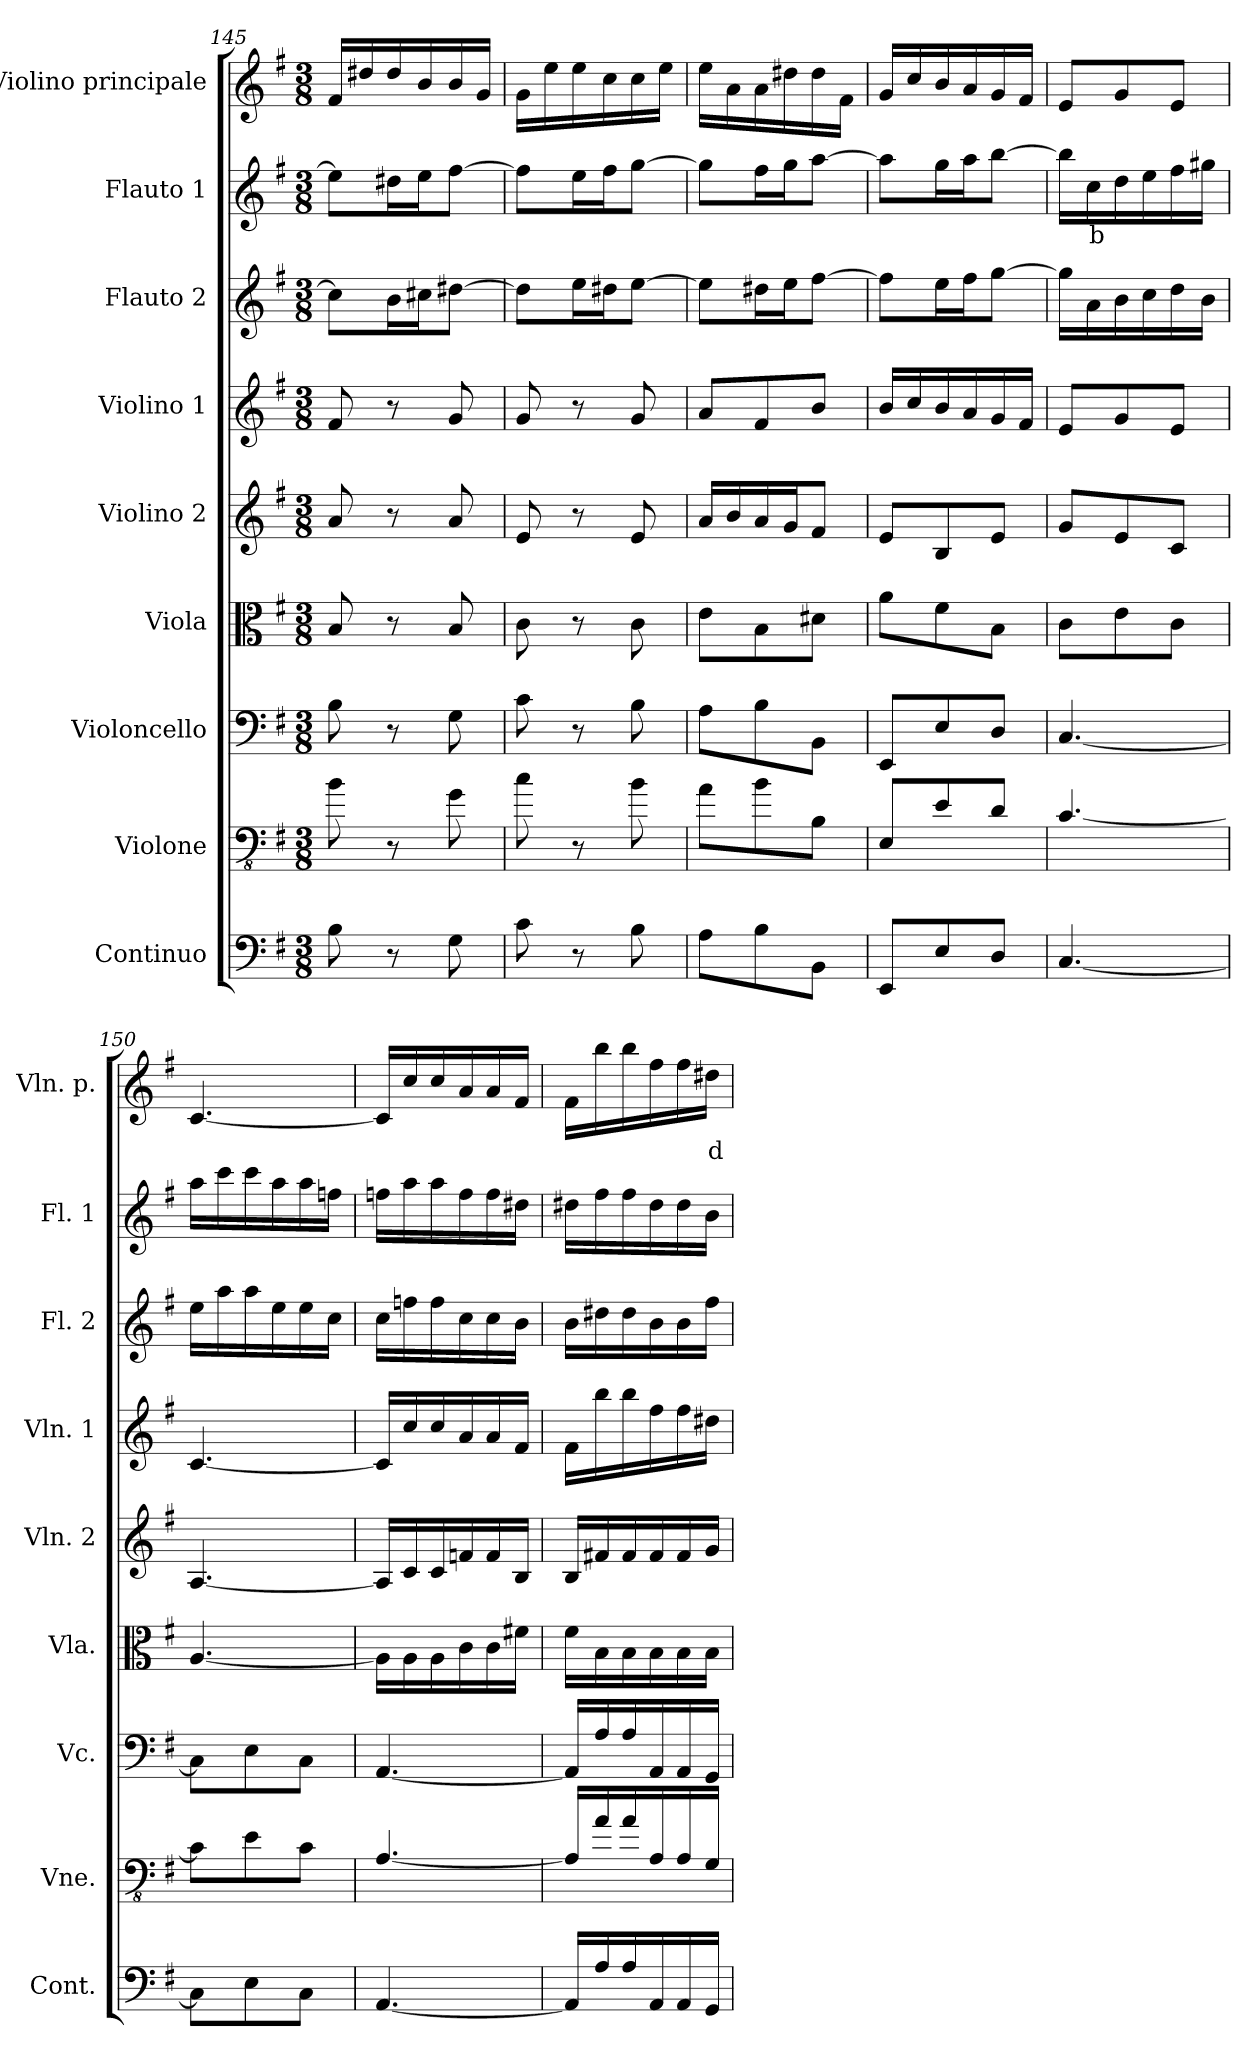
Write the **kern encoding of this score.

**kern	**kern	**kern	**kern	**kern	**kern	**kern	**kern	**text	**kern	**text
*part9	*part8	*part7	*part6	*part5	*part4	*part3	*part2	*part2	*part1	*part1
*staff9	*staff8	*staff7	*staff6	*staff5	*staff4	*staff3	*staff2	*staff2	*staff1	*staff1
*I"Continuo	*I"Violone	*I"Violoncello	*I"Viola	*I"Violino 2	*I"Violino 1	*I"Flauto 2	*I"Flauto 1	*	*I"Violino principale	*
*I'Cont.	*I'Vne.	*I'Vc.	*I'Vla.	*I'Vln. 2	*I'Vln. 1	*I'Fl. 2	*I'Fl. 1	*	*I'Vln. p.	*
*clefF4	*clefFv4	*clefF4	*clefC3	*clefG2	*clefG2	*clefG2	*clefG2	*	*clefG2	*
*	*ITrd7c12	*	*	*	*	*	*	*	*	*
*k[f#]	*k[f#]	*k[f#]	*k[f#]	*k[f#]	*k[f#]	*k[f#]	*k[f#]	*	*k[f#]	*
*M3/8	*M3/8	*M3/8	*M3/8	*M3/8	*M3/8	*M3/8	*M3/8	*	*M3/8	*
=145	=145	=145	=145	=145	=145	=145	=145	=145	=145	=145
8B\	8BB\	8B\	8B/	8a/	8f#/	8cc#\L]	8ee\L]	.	16f#/LL	.
.	.	.	.	.	.	.	.	.	16dd#X/	.
8r	8r	8r	8r	8r	8r	16b\L	16dd#X\L	.	16dd#/	.
.	.	.	.	.	.	16cc#X\J	16ee\J	.	16b/	.
8G\	8GG\	8G\	8B/	8a/	8g/	[8dd#X\J	[8ff#\J	.	16b/	.
.	.	.	.	.	.	.	.	.	16g/JJ	.
=146	=146	=146	=146	=146	=146	=146	=146	=146	=146	=146
8c\	8C\	8c\	8c\	8e/	8g/	8dd#\L]	8ff#\L]	.	16g\LL	.
.	.	.	.	.	.	.	.	.	16ee\	.
8r	8r	8r	8r	8r	8r	16ee\L	16ee\L	.	16ee\	.
.	.	.	.	.	.	16dd#X\J	16ff#\J	.	16cc\	.
8B\	8BB\	8B\	8c\	8e/	8g/	[8ee\J	[8gg\J	.	16cc\	.
.	.	.	.	.	.	.	.	.	16ee\JJ	.
=147	=147	=147	=147	=147	=147	=147	=147	=147	=147	=147
8A\L	8AA\L	8A\L	8e\L	16a/LL	8a/L	8ee\L]	8gg\L]	.	16ee\LL	.
.	.	.	.	16b/	.	.	.	.	16a\	.
8B\	8BB\	8B\	8B\	16a/	8f#/	16dd#X\L	16ff#\L	.	16a\	.
.	.	.	.	16g/J	.	16ee\J	16gg\J	.	16dd#X\	.
8BB\J	8BBB\J	8BB\J	8d#X\J	8f#/J	8b/J	[8ff#\J	[8aa\J	.	16dd#\	.
.	.	.	.	.	.	.	.	.	16f#\JJ	.
=148	=148	=148	=148	=148	=148	=148	=148	=148	=148	=148
8EE/L	8EEE/L	8EE/L	8a\L	8e/L	16b/LL	8ff#\L]	8aa\L]	.	16g/LL	.
.	.	.	.	.	16cc/	.	.	.	16cc/	.
8E/	8EE/	8E/	8f#\	8B/	16b/	16ee\L	16gg\L	.	16b/	.
.	.	.	.	.	16a/	16ff#\J	16aa\J	.	16a/	.
8D/J	8DD/J	8D/J	8B\J	8e/J	16g/	[8gg\J	[8bb\J	.	16g/	.
.	.	.	.	.	16f#/JJ	.	.	.	16f#/JJ	.
=149	=149	=149	=149	=149	=149	=149	=149	=149	=149	=149
[4.C/	[4.CC/	[4.C/	8c\L	8g/L	8e/L	16gg\LL]	16bb\LL]	.	8e/L	.
!	!	!	!	!	!	!	!	!LO:LY:color=#FF0000	!	!
.	.	.	.	.	.	16a\	16cc\	b	.	.
.	.	.	8e\	8e/	8g/	16b\	16dd\	.	8g/	.
.	.	.	.	.	.	16cc\	16ee\	.	.	.
.	.	.	8c\J	8c/J	8e/J	16dd\	16ff#\	.	8e/J	.
.	.	.	.	.	.	16b\JJ	16gg#X\JJ	.	.	.
=150	=150	=150	=150	=150	=150	=150	=150	=150	=150	=150
8C\L]	8CC\L]	8C\L]	[4.A/	[4.A/	[4.c/	16ee\LL	16aa\LL	.	[4.c/	.
.	.	.	.	.	.	16aa\	16ccc\	.	.	.
8E\	8EE\	8E\	.	.	.	16aa\	16ccc\	.	.	.
.	.	.	.	.	.	16ee\	16aa\	.	.	.
8C\J	8CC\J	8C\J	.	.	.	16ee\	16aa\	.	.	.
.	.	.	.	.	.	16cc\JJ	16ffn\JJ	.	.	.
=151	=151	=151	=151	=151	=151	=151	=151	=151	=151	=151
[4.AA/	[4.AAA/	[4.AA/	16A\LL]	16A/LL]	16c/LL]	16cc\LL	16ffn\LL	.	16c/LL]	.
.	.	.	16A\	16c/	16cc/	16ffn\	16aa\	.	16cc/	.
.	.	.	16A\	16c/	16cc/	16ff\	16aa\	.	16cc/	.
.	.	.	16c\	16fn/	16a/	16cc\	16ff\	.	16a/	.
.	.	.	16c\	16f/	16a/	16cc\	16ff\	.	16a/	.
.	.	.	16f#X\JJ	16B/JJ	16f#/JJ	16b\JJ	16dd#X\JJ	.	16f#/JJ	.
=152	=152	=152	=152	=152	=152	=152	=152	=152	=152	=152
16AA/LL]	16AAA/LL]	16AA/LL]	16f#\LL	16B/LL	16f#\LL	16b\LL	16dd#X\LL	.	16f#\LL	.
16A/	16AA/	16A/	16B\	16f#X/	16bb\	16dd#X\	16ff#\	.	16bb\	.
16A/	16AA/	16A/	16B\	16f#/	16bb\	16dd#\	16ff#\	.	16bb\	.
16AA/	16AAA/	16AA/	16B\	16f#/	16ff#\	16b\	16dd#\	.	16ff#\	.
16AA/	16AAA/	16AA/	16B\	16f#/	16ff#\	16b\	16dd#\	.	16ff#\	.
!	!	!	!	!	!	!	!	!	!	!LO:LY:color=#FF0000
16GG/JJ	16GGG/JJ	16GG/JJ	16B\JJ	16g/JJ	16dd#X\JJ	16ff#\JJ	16b\JJ	.	16dd#X\JJ	d
=	=	=	=	=	=	=	=	=	=	=
*-	*-	*-	*-	*-	*-	*-	*-	*-	*-	*-
